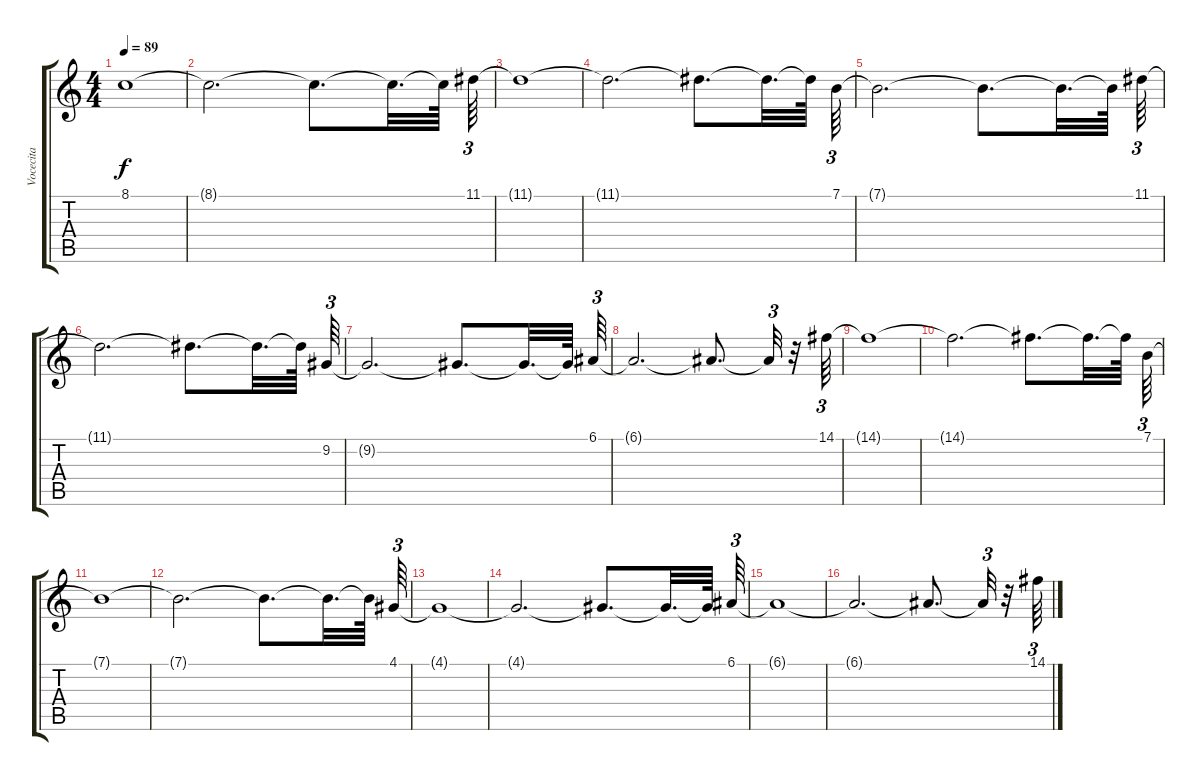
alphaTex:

\track ("Vocecita" "Vocecita") {instrument pad5bowed}
\staff {score tabs}
\tuning (E4 B3 G3 D3 A2 E2) {hide}
\ts (4 4)
\tempo 89
\clef g2
\ks c
8.1{t}.1{dy f} |
8.1{t}.2{d} 8.1{t}.8{d} 8.1{t}.32{d} 8.1{t}.64 11.1.64{tu (3 2)} |
11.1{t}.1 |
11.1{t}.2{d} 11.1{t}.8{d} 11.1{t}.32{d} 11.1{t}.64 7.1.64{tu (3 2)} |
7.1{t}.2{d} 7.1{t}.8{d} 7.1{t}.32{d} 7.1{t}.64 11.1.64{tu (3 2)} |
11.1{t}.2{d} 11.1{t}.8{d} 11.1{t}.32{d} 11.1{t}.64 9.2.64{tu (3 2)} |
9.2{t}.2{d} 9.2{t}.8{d} 9.2{t}.32{d} 9.2{t}.64 6.1.64{tu (3 2)} |
6.1{t}.2{d} 6.1{t}.8{d} 6.1{t}.32{tu (3 2)} r.32 14.1.64{tu (3 2)} |
14.1{t}.1 |
14.1{t}.2{d} 14.1{t}.8{d} 14.1{t}.32{d} 14.1{t}.64 7.1.64{tu (3 2)} |
7.1{t}.1 |
7.1{t}.2{d} 7.1{t}.8{d} 7.1{t}.32{d} 7.1{t}.64 4.1.64{tu (3 2)} |
4.1{t}.1 |
4.1{t}.2{d} 4.1{t}.8{d} 4.1{t}.32{d} 4.1{t}.64 6.1.64{tu (3 2)} |
6.1{t}.1 |
6.1{t}.2{d} 6.1{t}.8{d} 6.1{t}.32{tu (3 2)} r.32 14.1.64{tu (3 2)}
